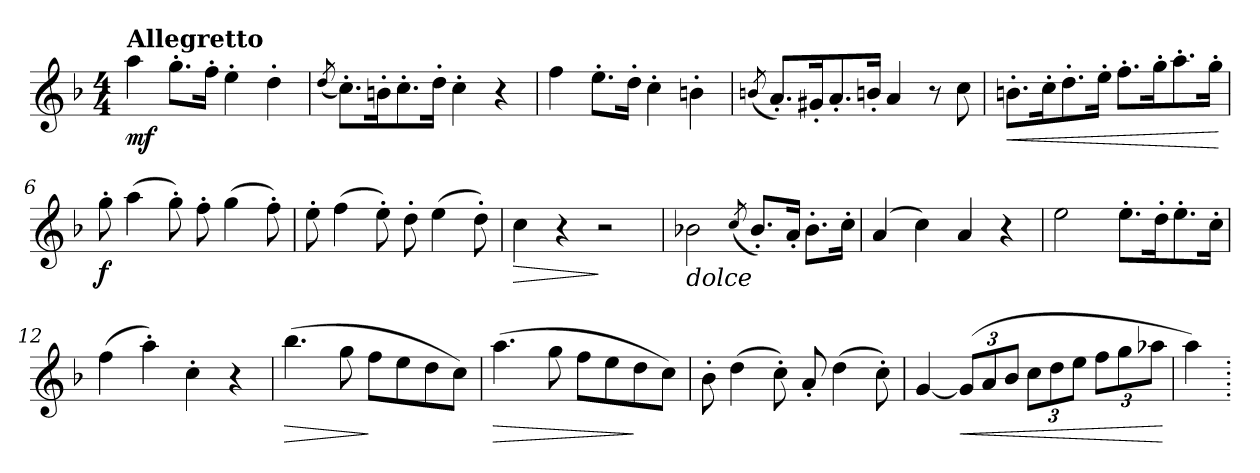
**kern	**dynam
*part1	*part1
*staff1	*staff1
*clefG2	*
*k[b-]	*
*F:	*
*M4/4	*
=1	=1
!LO:TX:a:B:t=Allegretto	!
!	!LO:DY:b
4aa\	mf
8.gg'\L	.
16ff'\Jk	.
4ee'\	.
4dd'\	.
=2	=2
(<8qdd/	.
8.cc'\L)	.
16bn'\K	.
8.cc'\	.
16dd'\Jk	.
4cc'\	.
4r	.
=3	=3
4ff\	.
8.ee'\L	.
16dd'\Jk	.
4cc'\	.
4bn'\	.
=4	=4
(<8qbn/	.
8.a'/L)	.
16g#X'/K	.
8.a'/	.
16b'/Jk	.
4a/	.
8r	.
8cc\	.
!!LO:LB:g=z
=5	=5
!	!LO:HP:b
8.bn'\L	<
16cc'\K	.
8.dd'\	.
16ee'\Jk	.
8.ff'\L	.
16gg'\K	.
8.aa'\	.
16gg'\Jk	.
.	[
=6	=6
!	!LO:DY:b
8gg'\	f
(>4aa\	.
8gg'\)	.
8ff'\	.
(>4gg\	.
8ff'\)	.
=7	=7
8ee'\	.
(>4ff\	.
8ee'\)	.
8dd'\	.
(>4ee\	.
8dd'\)	.
=8	=8
!	!LO:HP:b
4cc\	>
4r	.
2r	]
=9	=9
!LO:TX:b:i:t=dolce	!
2b-X\	.
(<8qcc/	.
8.b-'/L)	.
16a'/Jk	.
8.b-'\L	.
16cc'\Jk	.
!!LO:LB:g=z
=10	=10
(>4a/	.
4cc\)	.
4a/	.
4r	.
=11	=11
2ee\	.
8.ee'\L	.
16dd'\K	.
8.ee'\	.
16cc'\Jk	.
=12	=12
(>4ff\	.
4aa'\)	.
4cc'\	.
4r	.
=13	=13
!	!LO:HP:b
(>4.bb-\	>
8gg\	.
8ff\L	]
8ee\	.
8dd\	.
8cc\J)	.
=14	=14
!	!LO:HP:b
(>4.aa\	>
8gg\	.
8ff\L	.
8ee\	.
8dd\	]
8cc\J)	.
!!LO:LB:g=z
=15	=15
8b-'\	.
(>4dd\	.
8cc'\)	.
8a'/	.
(>4dd\	.
8cc'\)	.
=16	=16
[4g/	.
*Xbrackettup	*
!	!LO:HP:b
(>12g/L]	<
12a/	.
12b-/J	.
12cc\L	.
12dd\	.
12ee\J	.
12ff\L	.
12gg\	.
12aa-Xi\J	.
.	[
=17	=17
4aa\)	.
=.	=.
*-	*-
